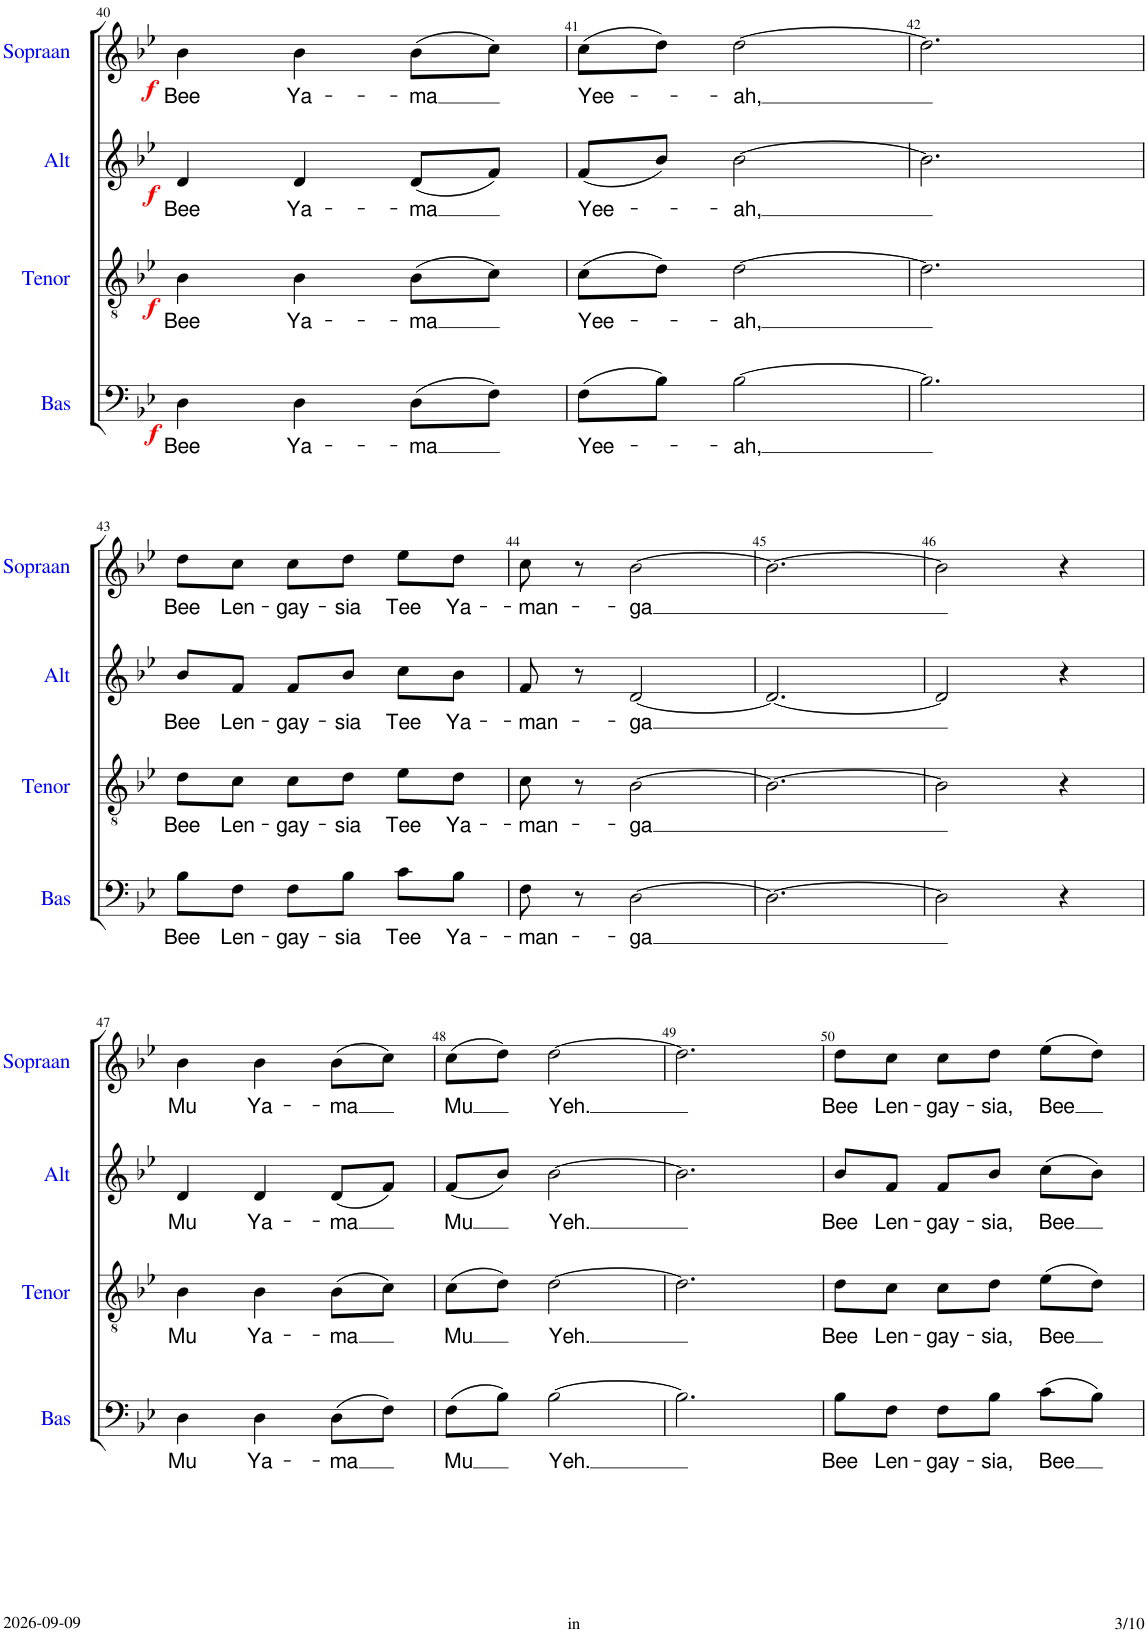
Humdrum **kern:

**kern	**text	**dynam	**kern	**text	**dynam	**kern	**text	**dynam	**kern	**text	**dynam
*part4	*part4	*part4	*part3	*part3	*part3	*part2	*part2	*part2	*part1	*part1	*part1
*staff4	*staff4	*staff4	*staff3	*staff3	*staff3	*staff2	*staff2	*staff2	*staff1	*staff1	*staff1
*I"Bas	*	*	*I"Tenor	*	*	*I"Alt	*	*	*I"Sopraan	*	*
*I'Bas	*	*	*I'Tenor	*	*	*I'Alt	*	*	*I'Sopraan	*	*
!!LO:PB:g=z
*clefF4	*	*	*clefGv2	*	*	*clefG2	*	*	*clefG2	*	*
*k[b-e-]	*	*	*k[b-e-]	*	*	*k[b-e-]	*	*	*k[b-e-]	*	*
*M3/4	*	*	*M3/4	*	*	*M3/4	*	*	*M3/4	*	*
=40	=40	=40	=40	=40	=40	=40	=40	=40	=40	=40	=40
!	!LO:LY:b	!LO:DY:b	!	!LO:LY:b	!LO:DY:b	!	!LO:LY:b	!LO:DY:b	!	!LO:LY:b	!LO:DY:b
4D\	Bee	f	4B-\	Bee	f	4d/	Bee	f	4b-\	Bee	f
!	!LO:LY:b	!	!	!LO:LY:b	!	!	!LO:LY:b	!	!	!LO:LY:b	!
4D\	Ya-	.	4B-\	Ya-	.	4d/	Ya-	.	4b-\	Ya-	.
!	!LO:LY:b	!	!	!LO:LY:b	!	!	!LO:LY:b	!	!	!LO:LY:b	!
(8D\L	-ma	.	(8B-\L	-ma	.	(8d/L	-ma	.	(8b-\L	-ma	.
8F\J)	.	.	8c\J)	.	.	8f/J)	.	.	8cc\J)	.	.
=41	=41	=41	=41	=41	=41	=41	=41	=41	=41	=41	=41
!	!LO:LY:b	!	!	!LO:LY:b	!	!	!LO:LY:b	!	!	!LO:LY:b	!
(8F\L	Yee-	.	(8c\L	Yee-	.	(8f/L	Yee-	.	(8cc\L	Yee-	.
8B-\J)	.	.	8d\J)	.	.	8b-/J)	.	.	8dd\J)	.	.
!	!LO:LY:b	!	!	!LO:LY:b	!	!	!LO:LY:b	!	!	!LO:LY:b	!
[2B-\	-ah,	.	[2d\	-ah,	.	[2b-\	-ah,	.	[2dd\	-ah,	.
=42	=42	=42	=42	=42	=42	=42	=42	=42	=42	=42	=42
2.B-\]	.	.	2.d\]	.	.	2.b-\]	.	.	2.dd\]	.	.
!!LO:LB:g=z
=43	=43	=43	=43	=43	=43	=43	=43	=43	=43	=43	=43
!	!LO:LY:b	!	!	!LO:LY:b	!	!	!LO:LY:b	!	!	!LO:LY:b	!
8B-\L	Bee	.	8d\L	Bee	.	8b-/L	Bee	.	8dd\L	Bee	.
!	!LO:LY:b	!	!	!LO:LY:b	!	!	!LO:LY:b	!	!	!LO:LY:b	!
8F\J	Len-	.	8c\J	Len-	.	8f/J	Len-	.	8cc\J	Len-	.
!	!LO:LY:b	!	!	!LO:LY:b	!	!	!LO:LY:b	!	!	!LO:LY:b	!
8F\L	-gay-	.	8c\L	-gay-	.	8f/L	-gay-	.	8cc\L	-gay-	.
!	!LO:LY:b	!	!	!LO:LY:b	!	!	!LO:LY:b	!	!	!LO:LY:b	!
8B-\J	-sia	.	8d\J	-sia	.	8b-/J	-sia	.	8dd\J	-sia	.
!	!LO:LY:b	!	!	!LO:LY:b	!	!	!LO:LY:b	!	!	!LO:LY:b	!
8c\L	Tee	.	8e-\L	Tee	.	8cc\L	Tee	.	8ee-\L	Tee	.
!	!LO:LY:b	!	!	!LO:LY:b	!	!	!LO:LY:b	!	!	!LO:LY:b	!
8B-\J	Ya-	.	8d\J	Ya-	.	8b-\J	Ya-	.	8dd\J	Ya-	.
=44	=44	=44	=44	=44	=44	=44	=44	=44	=44	=44	=44
!	!LO:LY:b	!	!	!LO:LY:b	!	!	!LO:LY:b	!	!	!LO:LY:b	!
8F\	-man-	.	8c\	-man-	.	8f/	-man-	.	8cc\	-man-	.
8r	.	.	8r	.	.	8r	.	.	8r	.	.
!	!LO:LY:b	!	!	!LO:LY:b	!	!	!LO:LY:b	!	!	!LO:LY:b	!
[2D\	-ga	.	[2B-\	-ga	.	[2d/	-ga	.	[2b-\	-ga	.
=45	=45	=45	=45	=45	=45	=45	=45	=45	=45	=45	=45
2.D\_	.	.	2.B-\_	.	.	2.d/_	.	.	2.b-\_	.	.
=46	=46	=46	=46	=46	=46	=46	=46	=46	=46	=46	=46
2D\]	.	.	2B-\]	.	.	2d/]	.	.	2b-\]	.	.
4r	.	.	4r	.	.	4r	.	.	4r	.	.
!!LO:LB:g=z
=47	=47	=47	=47	=47	=47	=47	=47	=47	=47	=47	=47
!	!LO:LY:b	!	!	!LO:LY:b	!	!	!LO:LY:b	!	!	!LO:LY:b	!
4D\	Mu	.	4B-\	Mu	.	4d/	Mu	.	4b-\	Mu	.
!	!LO:LY:b	!	!	!LO:LY:b	!	!	!LO:LY:b	!	!	!LO:LY:b	!
4D\	Ya-	.	4B-\	Ya-	.	4d/	Ya-	.	4b-\	Ya-	.
!	!LO:LY:b	!	!	!LO:LY:b	!	!	!LO:LY:b	!	!	!LO:LY:b	!
(8D\L	-ma	.	(8B-\L	-ma	.	(8d/L	-ma	.	(8b-\L	-ma	.
8F\J)	.	.	8c\J)	.	.	8f/J)	.	.	8cc\J)	.	.
=48	=48	=48	=48	=48	=48	=48	=48	=48	=48	=48	=48
!	!LO:LY:b	!	!	!LO:LY:b	!	!	!LO:LY:b	!	!	!LO:LY:b	!
(8F\L	Mu	.	(8c\L	Mu	.	(8f/L	Mu	.	(8cc\L	Mu	.
8B-\J)	.	.	8d\J)	.	.	8b-/J)	.	.	8dd\J)	.	.
!	!LO:LY:b	!	!	!LO:LY:b	!	!	!LO:LY:b	!	!	!LO:LY:b	!
[2B-\	Yeh.	.	[2d\	Yeh.	.	[2b-\	Yeh.	.	[2dd\	Yeh.	.
=49	=49	=49	=49	=49	=49	=49	=49	=49	=49	=49	=49
2.B-\]	.	.	2.d\]	.	.	2.b-\]	.	.	2.dd\]	.	.
=50	=50	=50	=50	=50	=50	=50	=50	=50	=50	=50	=50
!	!LO:LY:b	!	!	!LO:LY:b	!	!	!LO:LY:b	!	!	!LO:LY:b	!
8B-\L	Bee	.	8d\L	Bee	.	8b-/L	Bee	.	8dd\L	Bee	.
!	!LO:LY:b	!	!	!LO:LY:b	!	!	!LO:LY:b	!	!	!LO:LY:b	!
8F\J	Len-	.	8c\J	Len-	.	8f/J	Len-	.	8cc\J	Len-	.
!	!LO:LY:b	!	!	!LO:LY:b	!	!	!LO:LY:b	!	!	!LO:LY:b	!
8F\L	-gay-	.	8c\L	-gay-	.	8f/L	-gay-	.	8cc\L	-gay-	.
!	!LO:LY:b	!	!	!LO:LY:b	!	!	!LO:LY:b	!	!	!LO:LY:b	!
8B-\J	-sia,	.	8d\J	-sia,	.	8b-/J	-sia,	.	8dd\J	-sia,	.
!	!LO:LY:b	!	!	!LO:LY:b	!	!	!LO:LY:b	!	!	!LO:LY:b	!
(8c\L	Bee	.	(8e-\L	Bee	.	(8cc\L	Bee	.	(8ee-\L	Bee	.
8B-\J)	.	.	8d\J)	.	.	8b-\J)	.	.	8dd\J)	.	.
=	=	=	=	=	=	=	=	=	=	=	=
*-	*-	*-	*-	*-	*-	*-	*-	*-	*-	*-	*-
